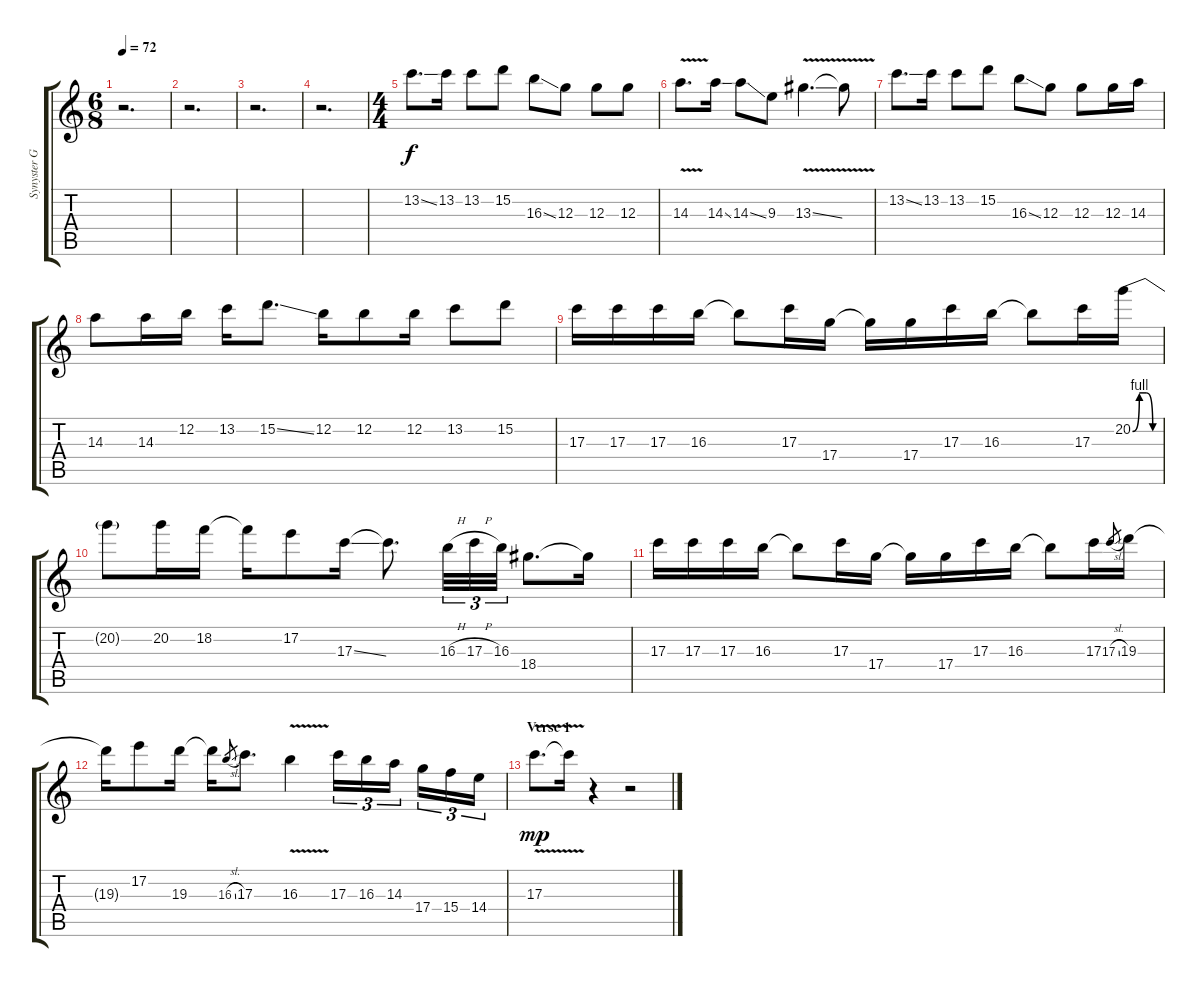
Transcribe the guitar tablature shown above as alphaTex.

\track ("Synyster Gates (Pan-Lead)" "Synyster G") {instrument distortionguitar}
\staff {score tabs}
\tuning (E4 B3 G3 D3 A2 D2) {hide}
\ts (6 8)
\tempo 72
\clef g2
\ks c
r.2{d dy f} |
r.2{d} |
r.2{d} |
r.2{d} |
\ts (4 4)
13.2{ss}.8{d} 13.2.16 13.2.8 15.2.8 16.3{ss}.8 12.3.8 12.3.8 12.3.8 |
14.3{v}.8{d} 14.3{ss}.16 14.3{ss}.8 9.3.8 13.3{v ss}.4{d} 13.3{t}.8 |
13.2{ss}.8{d} 13.2.16 13.2.8 15.2.8 16.3{ss}.8 12.3.8 12.3.8 12.3.16 14.3.16 |
14.3.8 14.3.16 12.2.16 13.2.16 15.2{ss}.8{d} 12.2.16 12.2.8 12.2.16 13.2.8 15.2.8 |
17.3.16 17.3.16 17.3.16 16.3.16 16.3{t}.8 17.3.16 17.4.16 17.4{t}.16 17.4.16 17.3.16 16.3.16 16.3{t}.8 17.3.16 20.2{be (custom 0 0 15 4 30 4 45 0 60 0)}.16 |
20.2{t}.8 20.2.16 18.2.16 18.2{t}.16 17.2.8 17.3{ss}.16 17.3{t}.8{d} 16.3{h}.32{tu (3 2)} 17.3{h}.32{tu (3 2)} 16.3.32{tu (3 2)} 18.4.8{d} 18.4{t}.16 |
17.3.16 17.3.16 17.3.16 16.3.16 16.3{t}.8 17.3.16 17.4.16 17.4{t}.16 17.4.16 17.3.16 16.3.16 16.3{t}.8 17.3.16 17.3{sl}.8{gr} 19.3.16 |
19.3{t}.16 17.2.8 19.3.16 19.3{t}.16 16.3{sl}.8{gr} 17.3.8{d} 16.3{v}.4 17.3.16{tu (3 2)} 16.3.16{tu (3 2)} 14.3.16{tu (3 2)} 17.4.16{tu (3 2)} 15.4.16{tu (3 2)} 14.4.16{tu (3 2)} |
\section ("" "Verse 1")
17.3{v}.8{d dy mp} 17.3{t}.16 r.4 r.2
